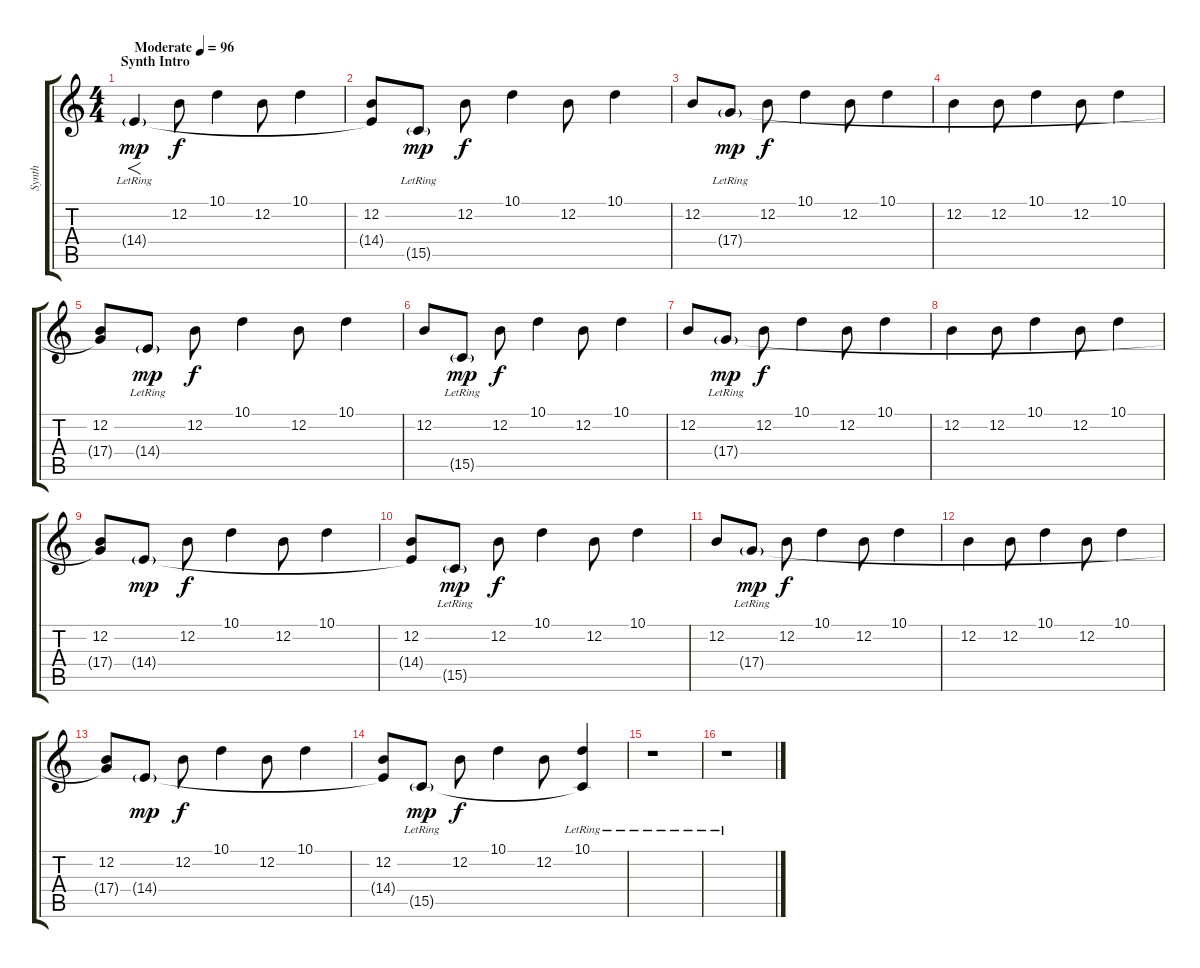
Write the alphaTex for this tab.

\track ("Synth" "Synth") {instrument pad7halo}
\staff {score tabs}
\tuning (E4 B3 G3 D3 A2 E2) {hide}
\ts (4 4)
\section ("" "Synth Intro")
\tempo (96 "Moderate")
\clef g2
\ks c
14.4{g lr}.4{f dy mp instrument pad7halo} 12.2.8{dy f} 10.1.4 12.2.8 10.1.4 |
(12.2 14.4{t}).8 15.5{g lr}.8{dy mp} 12.2.8{dy f} 10.1.4 12.2.8 10.1.4 |
12.2.8 17.4{g lr}.8{dy mp} 12.2.8{dy f} 10.1.4 12.2.8 10.1.4 |
12.2.4 12.2.8 10.1.4 12.2.8 10.1.4 |
(12.2 17.4{t}).8 14.4{g lr}.8{dy mp} 12.2.8{dy f} 10.1.4 12.2.8 10.1.4 |
12.2.8 15.5{g lr}.8{dy mp} 12.2.8{dy f} 10.1.4 12.2.8 10.1.4 |
12.2.8 17.4{g lr}.8{dy mp} 12.2.8{dy f} 10.1.4 12.2.8 10.1.4 |
12.2.4 12.2.8 10.1.4 12.2.8 10.1.4 |
(12.2 17.4{t}).8 14.4{g}.8{dy mp} 12.2.8{dy f} 10.1.4 12.2.8 10.1.4 |
(12.2 14.4{t}).8 15.5{g lr}.8{dy mp} 12.2.8{dy f} 10.1.4 12.2.8 10.1.4 |
12.2.8 17.4{g lr}.8{dy mp} 12.2.8{dy f} 10.1.4 12.2.8 10.1.4 |
12.2.4 12.2.8 10.1.4 12.2.8 10.1.4 |
(12.2 17.4{t}).8 14.4{g}.8{dy mp} 12.2.8{dy f} 10.1.4 12.2.8 10.1.4 |
(12.2 14.4{t}).8 15.5{g lr}.8{dy mp} 12.2.8{dy f} 10.1.4 12.2.8 (10.1{lr} 15.5{t}).4 |
r.1 |
r.1
